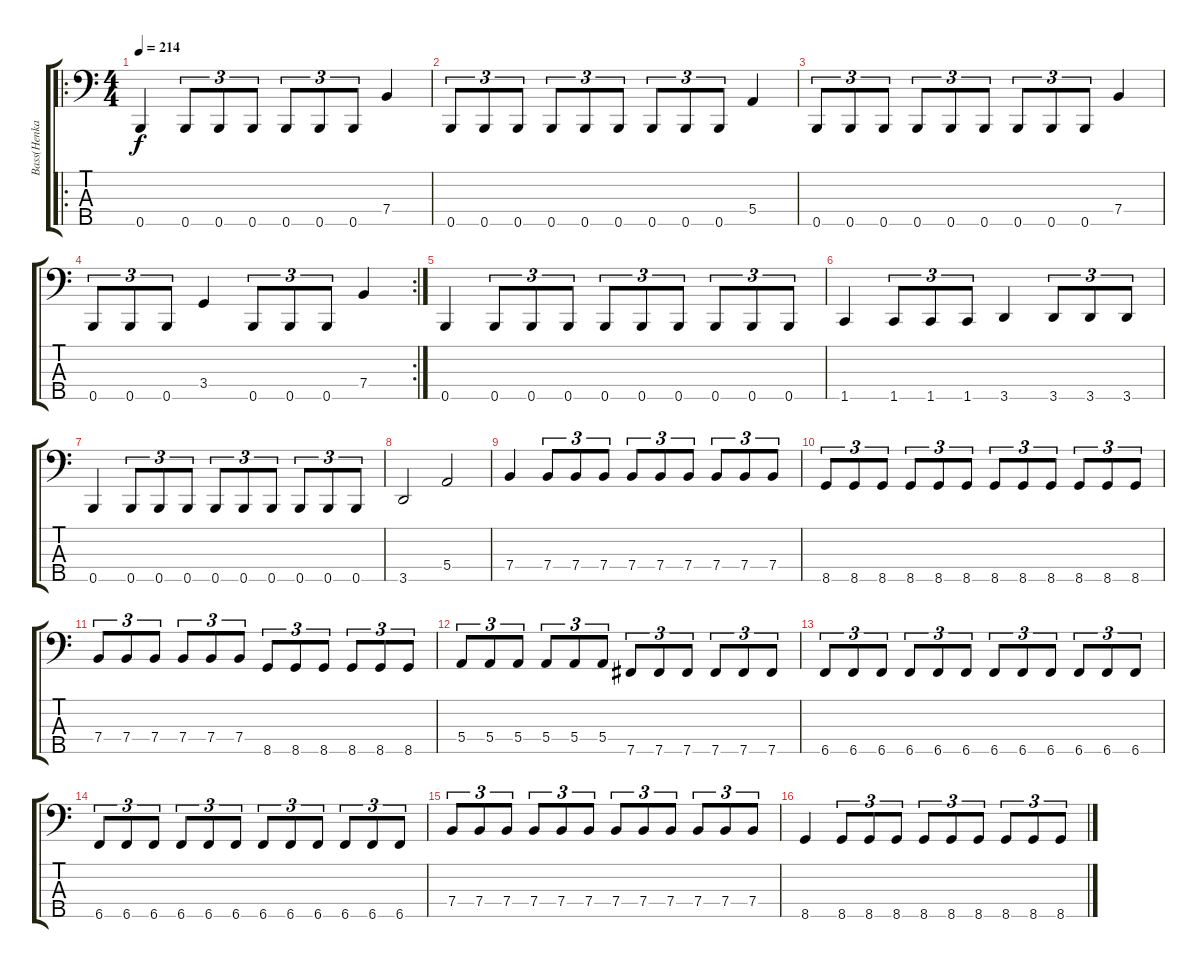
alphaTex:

\track ("Bass(Henka)" "Bass(Henka") {instrument electricbasspick}
\staff {score tabs}
\tuning (G2 D2 A1 E1 B0) {hide}
\ro
\ts (4 4)
\tempo 214
\clef f4
\ks c
0.5.4{dy f} 0.5.8{tu (3 2)} 0.5.8{tu (3 2)} 0.5.8{tu (3 2)} 0.5.8{tu (3 2)} 0.5.8{tu (3 2)} 0.5.8{tu (3 2)} 7.4.4 |
0.5.8{tu (3 2)} 0.5.8{tu (3 2)} 0.5.8{tu (3 2)} 0.5.8{tu (3 2)} 0.5.8{tu (3 2)} 0.5.8{tu (3 2)} 0.5.8{tu (3 2)} 0.5.8{tu (3 2)} 0.5.8{tu (3 2)} 5.4.4 |
0.5.8{tu (3 2)} 0.5.8{tu (3 2)} 0.5.8{tu (3 2)} 0.5.8{tu (3 2)} 0.5.8{tu (3 2)} 0.5.8{tu (3 2)} 0.5.8{tu (3 2)} 0.5.8{tu (3 2)} 0.5.8{tu (3 2)} 7.4.4 |
\rc 2
0.5.8{tu (3 2)} 0.5.8{tu (3 2)} 0.5.8{tu (3 2)} 3.4.4 0.5.8{tu (3 2)} 0.5.8{tu (3 2)} 0.5.8{tu (3 2)} 7.4.4 |
0.5.4 0.5.8{tu (3 2)} 0.5.8{tu (3 2)} 0.5.8{tu (3 2)} 0.5.8{tu (3 2)} 0.5.8{tu (3 2)} 0.5.8{tu (3 2)} 0.5.8{tu (3 2)} 0.5.8{tu (3 2)} 0.5.8{tu (3 2)} |
1.5.4 1.5.8{tu (3 2)} 1.5.8{tu (3 2)} 1.5.8{tu (3 2)} 3.5.4 3.5.8{tu (3 2)} 3.5.8{tu (3 2)} 3.5.8{tu (3 2)} |
0.5.4 0.5.8{tu (3 2)} 0.5.8{tu (3 2)} 0.5.8{tu (3 2)} 0.5.8{tu (3 2)} 0.5.8{tu (3 2)} 0.5.8{tu (3 2)} 0.5.8{tu (3 2)} 0.5.8{tu (3 2)} 0.5.8{tu (3 2)} |
3.5.2 5.4.2 |
7.4.4 7.4.8{tu (3 2)} 7.4.8{tu (3 2)} 7.4.8{tu (3 2)} 7.4.8{tu (3 2)} 7.4.8{tu (3 2)} 7.4.8{tu (3 2)} 7.4.8{tu (3 2)} 7.4.8{tu (3 2)} 7.4.8{tu (3 2)} |
8.5.8{tu (3 2)} 8.5.8{tu (3 2)} 8.5.8{tu (3 2)} 8.5.8{tu (3 2)} 8.5.8{tu (3 2)} 8.5.8{tu (3 2)} 8.5.8{tu (3 2)} 8.5.8{tu (3 2)} 8.5.8{tu (3 2)} 8.5.8{tu (3 2)} 8.5.8{tu (3 2)} 8.5.8{tu (3 2)} |
7.4.8{tu (3 2)} 7.4.8{tu (3 2)} 7.4.8{tu (3 2)} 7.4.8{tu (3 2)} 7.4.8{tu (3 2)} 7.4.8{tu (3 2)} 8.5.8{tu (3 2)} 8.5.8{tu (3 2)} 8.5.8{tu (3 2)} 8.5.8{tu (3 2)} 8.5.8{tu (3 2)} 8.5.8{tu (3 2)} |
5.4.8{tu (3 2)} 5.4.8{tu (3 2)} 5.4.8{tu (3 2)} 5.4.8{tu (3 2)} 5.4.8{tu (3 2)} 5.4.8{tu (3 2)} 7.5.8{tu (3 2)} 7.5.8{tu (3 2)} 7.5.8{tu (3 2)} 7.5.8{tu (3 2)} 7.5.8{tu (3 2)} 7.5.8{tu (3 2)} |
6.5.8{tu (3 2)} 6.5.8{tu (3 2)} 6.5.8{tu (3 2)} 6.5.8{tu (3 2)} 6.5.8{tu (3 2)} 6.5.8{tu (3 2)} 6.5.8{tu (3 2)} 6.5.8{tu (3 2)} 6.5.8{tu (3 2)} 6.5.8{tu (3 2)} 6.5.8{tu (3 2)} 6.5.8{tu (3 2)} |
6.5.8{tu (3 2)} 6.5.8{tu (3 2)} 6.5.8{tu (3 2)} 6.5.8{tu (3 2)} 6.5.8{tu (3 2)} 6.5.8{tu (3 2)} 6.5.8{tu (3 2)} 6.5.8{tu (3 2)} 6.5.8{tu (3 2)} 6.5.8{tu (3 2)} 6.5.8{tu (3 2)} 6.5.8{tu (3 2)} |
7.4.8{tu (3 2)} 7.4.8{tu (3 2)} 7.4.8{tu (3 2)} 7.4.8{tu (3 2)} 7.4.8{tu (3 2)} 7.4.8{tu (3 2)} 7.4.8{tu (3 2)} 7.4.8{tu (3 2)} 7.4.8{tu (3 2)} 7.4.8{tu (3 2)} 7.4.8{tu (3 2)} 7.4.8{tu (3 2)} |
8.5.4 8.5.8{tu (3 2)} 8.5.8{tu (3 2)} 8.5.8{tu (3 2)} 8.5.8{tu (3 2)} 8.5.8{tu (3 2)} 8.5.8{tu (3 2)} 8.5.8{tu (3 2)} 8.5.8{tu (3 2)} 8.5.8{tu (3 2)}
